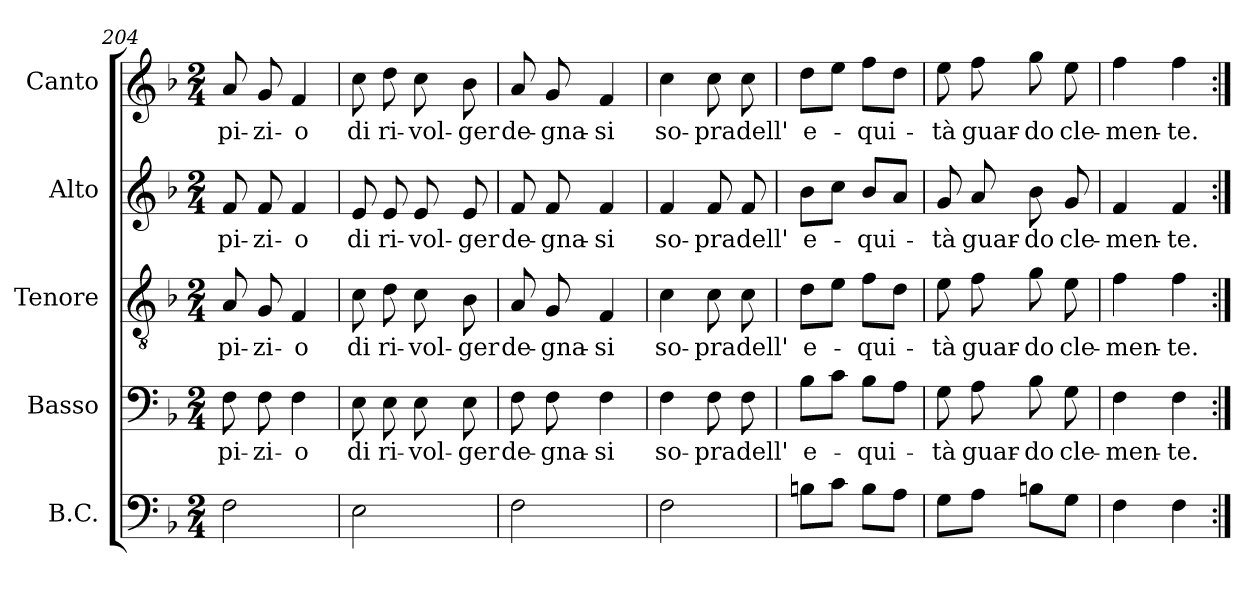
**kern	**kern	**text	**kern	**text	**kern	**text	**kern	**text
*part5	*part4	*part4	*part3	*part3	*part2	*part2	*part1	*part1
*staff5	*staff4	*staff4	*staff3	*staff3	*staff2	*staff2	*staff1	*staff1
*I"B.C.	*I"Basso	*	*I"Tenore	*	*I"Alto	*	*I"Canto	*
*	*I'B	*	*I'T	*	*I'A	*	*	*
*clefF4	*clefF4	*	*clefGv2	*	*clefG2	*	*clefG2	*
*k[b-]	*k[b-]	*	*k[b-]	*	*k[b-]	*	*k[b-]	*
*F:	*F:	*	*F:	*	*F:	*	*F:	*
*M2/4	*M2/4	*	*M2/4	*	*M2/4	*	*M2/4	*
=204	=204	=204	=204	=204	=204	=204	=204	=204
!	!	!LO:LY:b	!	!LO:LY:b	!	!LO:LY:b	!	!LO:LY:b
2F\	8F\	-pi-	8A/	-pi-	8f/	-pi-	8a/	-pi-
!	!	!LO:LY:b	!	!LO:LY:b	!	!LO:LY:b	!	!LO:LY:b
.	8F\	-zi-	8G/	-zi-	8f/	-zi-	8g/	-zi-
!	!	!LO:LY:b	!	!LO:LY:b	!	!LO:LY:b	!	!LO:LY:b
.	4F\	-o	4F/	-o	4f/	-o	4f/	-o
=205	=205	=205	=205	=205	=205	=205	=205	=205
!	!	!LO:LY:b	!	!LO:LY:b	!	!LO:LY:b	!	!LO:LY:b
2E\	8E\	di	8c\	di	8e/	di	8cc\	di
!	!	!LO:LY:b	!	!LO:LY:b	!	!LO:LY:b	!	!LO:LY:b
.	8E\	ri-	8d\	ri-	8e/	ri-	8dd\	ri-
!	!	!LO:LY:b	!	!LO:LY:b	!	!LO:LY:b	!	!LO:LY:b
.	8E\	-vol-	8c\	-vol-	8e/	-vol-	8cc\	-vol-
!	!	!LO:LY:b	!	!LO:LY:b	!	!LO:LY:b	!	!LO:LY:b
.	8E\	-ger	8B-\	-ger	8e/	-ger	8b-\	-ger
!!LO:LB:g=z
=206	=206	=206	=206	=206	=206	=206	=206	=206
!	!	!LO:LY:b	!	!LO:LY:b	!	!LO:LY:b	!	!LO:LY:b
2F\	8F\	de-	8A/	de-	8f/	de-	8a/	de-
!	!	!LO:LY:b	!	!LO:LY:b	!	!LO:LY:b	!	!LO:LY:b
.	8F\	-gna-	8G/	-gna-	8f/	-gna-	8g/	-gna-
!	!	!LO:LY:b	!	!LO:LY:b	!	!LO:LY:b	!	!LO:LY:b
.	4F\	-si	4F/	-si	4f/	-si	4f/	-si
=207	=207	=207	=207	=207	=207	=207	=207	=207
!	!	!LO:LY:b	!	!LO:LY:b	!	!LO:LY:b	!	!LO:LY:b
2F\	4F\	so-	4c\	so-	4f/	so-	4cc\	so-
!	!	!LO:LY:b	!	!LO:LY:b	!	!LO:LY:b	!	!LO:LY:b
.	8F\	-pra	8c\	-pra	8f/	-pra	8cc\	-pra
!	!	!LO:LY:b	!	!LO:LY:b	!	!LO:LY:b	!	!LO:LY:b
.	8F\	dell'	8c\	dell'	8f/	dell'	8cc\	dell'
=208	=208	=208	=208	=208	=208	=208	=208	=208
!	!	!LO:LY:b	!	!LO:LY:b	!	!LO:LY:b	!	!LO:LY:b
8Bn\L	8B-\L	e-	8d\L	e-	8b-\L	e-	8dd\L	e-
8c\J	8c\J	.	8e\J	.	8cc\J	.	8ee\J	.
!	!	!LO:LY:b	!	!LO:LY:b	!	!LO:LY:b	!	!LO:LY:b
8B\L	8B-\L	-qui-	8f\L	-qui-	8b-/L	-qui-	8ff\L	-qui-
8A\J	8A\J	.	8d\J	.	8a/J	.	8dd\J	.
=209	=209	=209	=209	=209	=209	=209	=209	=209
!	!	!LO:LY:b	!	!LO:LY:b	!	!LO:LY:b	!	!LO:LY:b
8G\L	8G\	-tà	8e\	-tà	8g/	-tà	8ee\	-tà
!	!	!LO:LY:b	!	!LO:LY:b	!	!LO:LY:b	!	!LO:LY:b
8A\J	8A\	guar-	8f\	guar-	8a/	guar-	8ff\	guar-
!	!	!LO:LY:b	!	!LO:LY:b	!	!LO:LY:b	!	!LO:LY:b
8Bn\L	8B-\	-do	8g\	-do	8b-\	-do	8gg\	-do
!	!	!LO:LY:b	!	!LO:LY:b	!	!LO:LY:b	!	!LO:LY:b
8G\J	8G\	cle-	8e\	cle-	8g/	cle-	8ee\	cle-
=210	=210	=210	=210	=210	=210	=210	=210	=210
!	!	!LO:LY:b	!	!LO:LY:b	!	!LO:LY:b	!	!LO:LY:b
4F\	4F\	-men-	4f\	-men-	4f/	-men-	4ff\	-men-
!	!	!LO:LY:b	!	!LO:LY:b	!	!LO:LY:b	!	!LO:LY:b
4F\	4F\	-te.	4f\	-te.	4f/	-te.	4ff\	-te.
=:|!	=:|!	=:|!	=:|!	=:|!	=:|!	=:|!	=:|!	=:|!
*-	*-	*-	*-	*-	*-	*-	*-	*-
